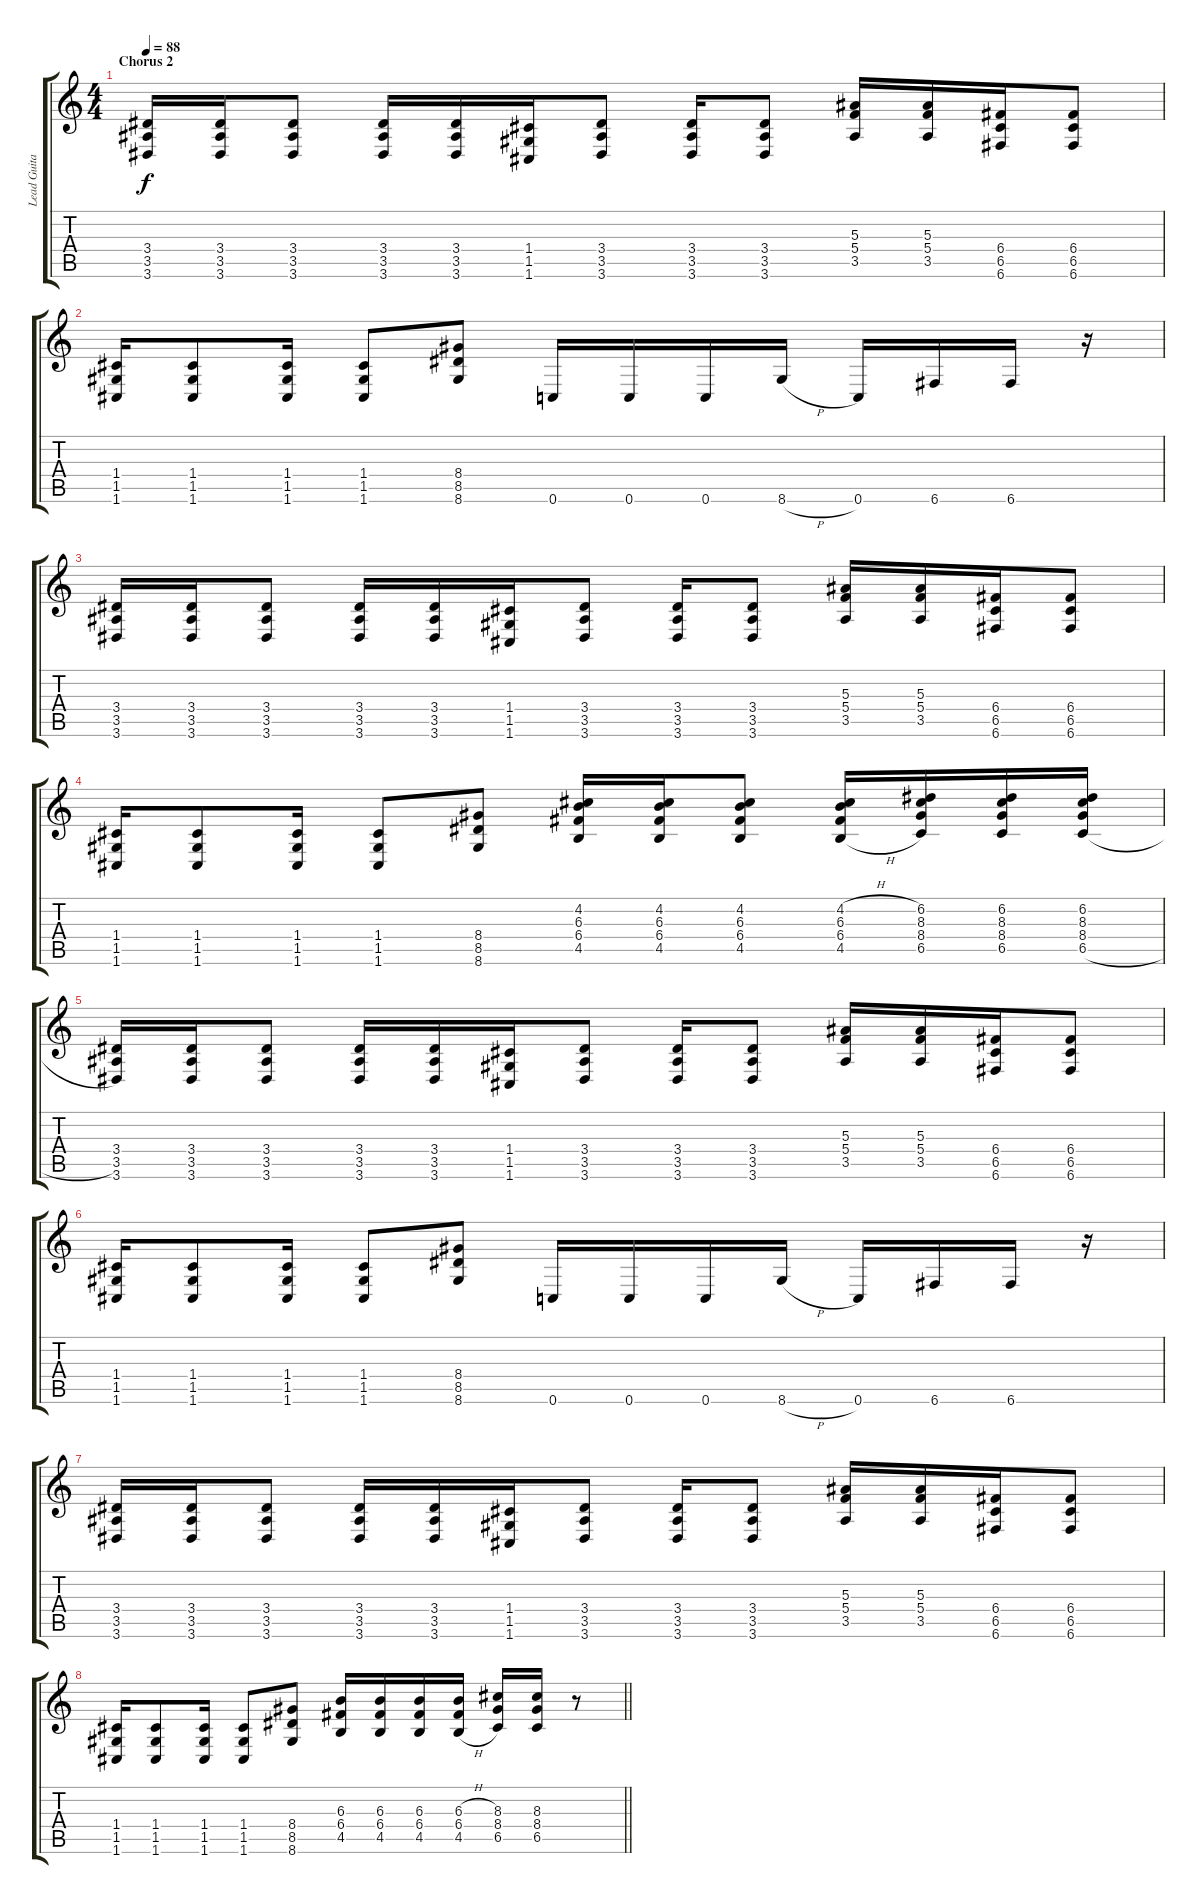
\track ("Lead Guitar" "Lead Guita") {instrument distortionguitar}
\staff {score tabs}
\tuning (D4 A3 F3 C3 G2 C2) {hide}
\ts (4 4)
\section ("" "Chorus 2")
\tempo 88
\clef g2
\ks c
(3.4 3.5 3.6).16{dy f} (3.4 3.5 3.6).16 (3.4 3.5 3.6).8 (3.4 3.5 3.6).16 (3.4 3.5 3.6).16 (1.4 1.5 1.6).16 (3.4 3.5 3.6).8 (3.4 3.5 3.6).16 (3.4 3.5 3.6).8 (5.3 5.4 3.5).16 (5.3 5.4 3.5).16 (6.4 6.5 6.6).16 (6.4 6.5 6.6).8 |
(1.4 1.5 1.6).16 (1.4 1.5 1.6).8 (1.4 1.5 1.6).16 (1.4 1.5 1.6).8 (8.4 8.5 8.6).8 0.6.16 0.6.16 0.6.16 8.6{h}.16 0.6.16 6.6.16 6.6.16 r.16 |
(3.4 3.5 3.6).16 (3.4 3.5 3.6).16 (3.4 3.5 3.6).8 (3.4 3.5 3.6).16 (3.4 3.5 3.6).16 (1.4 1.5 1.6).16 (3.4 3.5 3.6).8 (3.4 3.5 3.6).16 (3.4 3.5 3.6).8 (5.3 5.4 3.5).16 (5.3 5.4 3.5).16 (6.4 6.5 6.6).16 (6.4 6.5 6.6).8 |
(1.4 1.5 1.6).16 (1.4 1.5 1.6).8 (1.4 1.5 1.6).16 (1.4 1.5 1.6).8 (8.4 8.5 8.6).8 (4.2 6.3 6.4 4.5).16 (4.2 6.3 6.4 4.5).16 (4.2 6.3 6.4 4.5).8 (4.2{h} 6.3 6.4 4.5{h}).16 (6.2 8.3 8.4 6.5).16 (6.2 8.3 8.4 6.5).16 (6.2 8.3 8.4 6.5{h}).16 |
(3.4 3.5 3.6).16 (3.4 3.5 3.6).16 (3.4 3.5 3.6).8 (3.4 3.5 3.6).16 (3.4 3.5 3.6).16 (1.4 1.5 1.6).16 (3.4 3.5 3.6).8 (3.4 3.5 3.6).16 (3.4 3.5 3.6).8 (5.3 5.4 3.5).16 (5.3 5.4 3.5).16 (6.4 6.5 6.6).16 (6.4 6.5 6.6).8 |
(1.4 1.5 1.6).16 (1.4 1.5 1.6).8 (1.4 1.5 1.6).16 (1.4 1.5 1.6).8 (8.4 8.5 8.6).8 0.6.16 0.6.16 0.6.16 8.6{h}.16 0.6.16 6.6.16 6.6.16 r.16 |
(3.4 3.5 3.6).16 (3.4 3.5 3.6).16 (3.4 3.5 3.6).8 (3.4 3.5 3.6).16 (3.4 3.5 3.6).16 (1.4 1.5 1.6).16 (3.4 3.5 3.6).8 (3.4 3.5 3.6).16 (3.4 3.5 3.6).8 (5.3 5.4 3.5).16 (5.3 5.4 3.5).16 (6.4 6.5 6.6).16 (6.4 6.5 6.6).8 |
\barLineRight lightlight
(1.4 1.5 1.6).16 (1.4 1.5 1.6).8 (1.4 1.5 1.6).16 (1.4 1.5 1.6).8 (8.4 8.5 8.6).8 (6.3 6.4 4.5).16 (6.3 6.4 4.5).16 (6.3 6.4 4.5).16 (6.3{h} 6.4 4.5{h}).16 (8.3 8.4 6.5).16 (8.3 8.4 6.5).16 r.8
